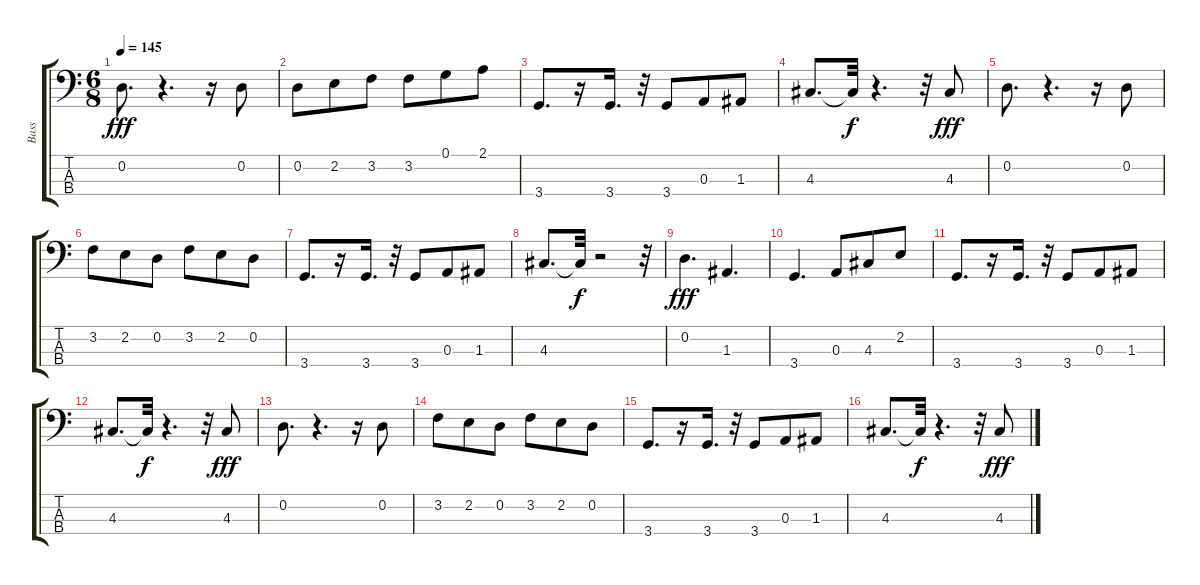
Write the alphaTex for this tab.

\track ("Bass" "Bass") {instrument electricbassfinger}
\staff {score tabs}
\tuning (G2 D2 A1 E1) {hide}
\ts (6 8)
\tempo 145
\clef f4
\ks c
0.2.8{d dy fff} r.4{d} r.16 0.2.8 |
0.2.8 2.2.8 3.2.8 3.2.8 0.1.8 2.1.8 |
3.4.8{d} r.16 3.4.16{d} r.32 3.4.8 0.3.8 1.3.8 |
4.3.8{d} 4.3{t}.32{dy f} r.4{d} r.32 4.3.8{dy fff} |
0.2.8{d} r.4{d} r.16 0.2.8 |
3.2.8 2.2.8 0.2.8 3.2.8 2.2.8 0.2.8 |
3.4.8{d} r.16 3.4.16{d} r.32 3.4.8 0.3.8 1.3.8 |
4.3.8{d} 4.3{t}.32{dy f} r.2 r.32 |
0.2.4{d dy fff} 1.3.4{d} |
3.4.4{d} 0.3.8 4.3.8 2.2.8 |
3.4.8{d} r.16 3.4.16{d} r.32 3.4.8 0.3.8 1.3.8 |
4.3.8{d} 4.3{t}.32{dy f} r.4{d} r.32 4.3.8{dy fff} |
0.2.8{d} r.4{d} r.16 0.2.8 |
3.2.8 2.2.8 0.2.8 3.2.8 2.2.8 0.2.8 |
3.4.8{d} r.16 3.4.16{d} r.32 3.4.8 0.3.8 1.3.8 |
4.3.8{d} 4.3{t}.32{dy f} r.4{d} r.32 4.3.8{dy fff}
